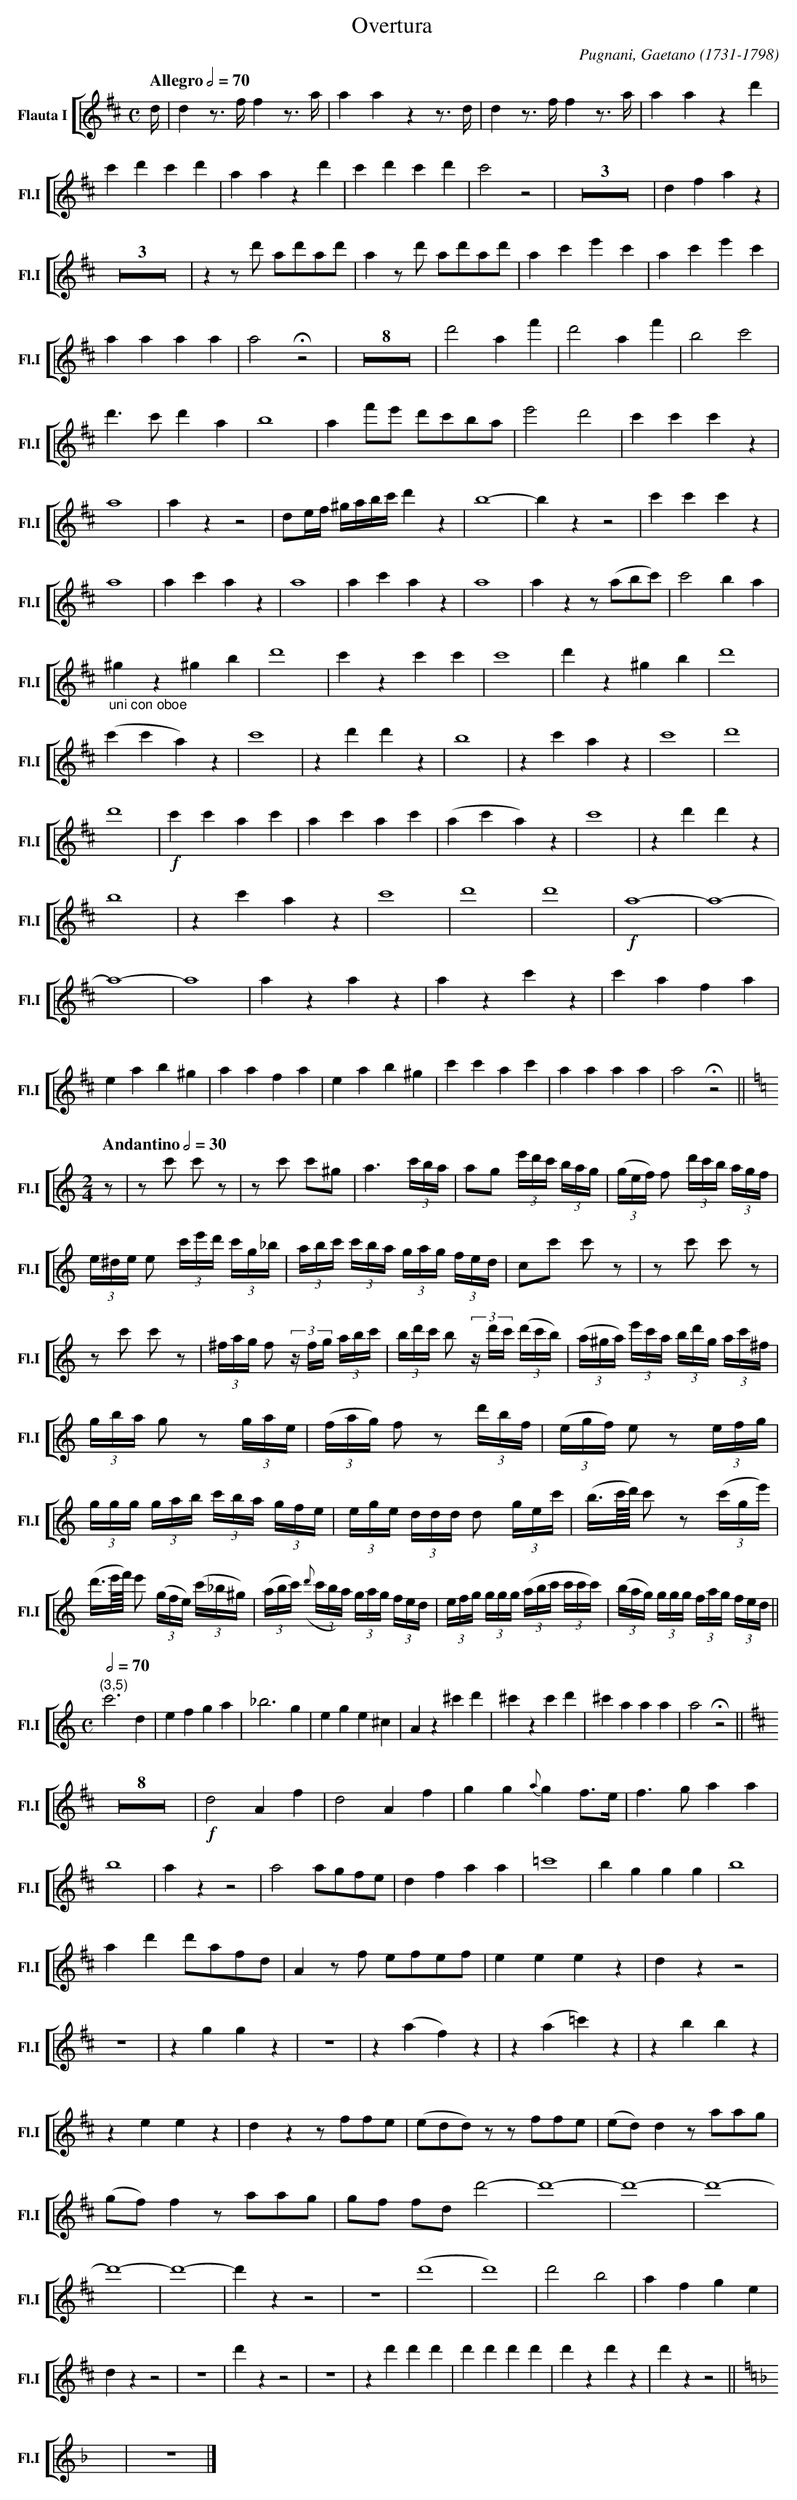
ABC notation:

X:1
T:Overtura
C:Pugnani, Gaetano (1731-1798)
M:C
L:1/4
K:D
V: 5 clef=treble name="Flauta I" sname="Fl.I"
%%staves [( 5 )]
[Q: "Allegro" 1/2=70] d// | d z/> f/ f z/> a/ | a a z z/> d/ | d z/> f/ f z/> a/ | a a z d' | \
      c' d' c' d' | a a z d' | c' d' c' d' | c'2 z2 | \
      Z3 | d f a z |Z3| z z/d'/ a/d'/a/d'/ | a z/d'/ a/d'/a/d'/ | \
      ac'e'c' |  ac'e'c' | aaaa | a2 !fermata!z2 | \
      Z8| d'2 af'|d'2 af'|b2c'2|d'>c'd'a|b4|af'/e'/ d'/c'/b/a/|e'2 d'2|c'c'c'z|a4|az1z2|d/e//f// ^g//a//b//c'//d'z | b4 -| b zz2 |c'c'c'z|a4|ac'az|a4|ac'az|a4|azz/(a/b/c'/)|c'2ba| \
     "_uni con oboe" ^g z ^g b | d'4 | \
      c' z c' c' | c'4 | d' z ^g b | d'4 | \
      (c' c' a) z | c'4 |zd'd'z|b4|zc'az|c'4|d'4|d'4|!f!c' c' a c' | a c' a c' | \
      (a c' a) z |c'4|zd'd'z|b4|zc'az|c'4|d'4|d'4|!f!a4 -| a4 -| a4 -| a4 | a z a z | a z c' z | \
      c' a f a | e a b ^g | a a f a | e a b ^g | \
      c' c' a c' | a a a a | a2 !fermata!z2 ||
[M:2/4] [K:C] [L:1/8] [Q: "Andantino" 1/2=30] z|zc' c'z|zc' c'^g|a3 (3c'/b/a/|ag (3e'/d'/c'/ (3b/a/g/|((3g/e/f/) f (3d'/c'/b/ (3a/g/f/ | (3e/^d/e/ e (3c'/e'/d'/ \
      (3c'/g/_b/|(3a/b/c'/ (3c'/b/a/ (3g/a/g/ (3f/e/d/| cc' c' z | z c' c' z | z c' c' z | \
      (3^f/a/g/ f (3z/f/g/ (3a/b/c'/ | (3b/d'/c'/ b (3z/d'/c'/ ((3d'/c'/b/) | ((3a/^g/a/) (3e'/c'/a/ (3b/d'/g/ (3a/c'/^f/ | (3g/b/a/ g z (3g/a/e/ | \
      ((3f/a/g/) f z (3d'/b/f/ | ((3e/g/f/) e z (3e/f/g/ | (3g/g/g/ (3g/a/b/ (3c'/b/a/ (3g/f/e/ | (3e/g/e/ (3d/d/d/ d (3g/e/c'/ | \
      (b3/4c'///d'///) c' z ((3c'/g/e'/) | (d'3/4e'///f'///) e' ((3g/f/e/) ((3c'/_b/^g/) | ((3a/b/c'/) ((3{d'}c'/b/a/) (3g/a/g/ (3f/e/d/ | (3e/f/g/ (3g/g/g/ ((3a/b/c'/ (3c'/c'/c'/) | \
      ((3b/a/g/) (3g/g/g/ (3f/a/g/ (3f/e/d/ ||
[M:C] [L:1/4] [Q:1/2=70] "(3,5)" c'2> d2 | e f g a | _b3 g | e g e ^c | A z ^c' d' | ^c' z c' d' | ^c' a a a | \
      a2!fermata!z2 ||
[K:D] Z8| !f!d2 A f | d2 A f | g g {a}g f/>e/ | \
      f>g a a | b4 | a z z2 | a2 a/g/f/e/ | \
      d f a a | =c'4 | b g g g | b4 | \
      a d' d'/a/f/d/ | A z/f/ e/f/e/f/ | e e e z | d z z2 | \
      z4 | z g g z | z4 | z (a f) z | \
      z (a =c') z | z b b z | z e e z | d z z/f/f/e/ | \
      (e/d/d/)z/ z/f/f/e/ | (e/d/) d z/a/a/g/ | (g/f/) f z/a/a/g/ | g/f/ f/d/ d'2-|d'4-|d'4-|d'4-|d'4-|d'4-|d'zz2|z4|(d'4|d'4)| d'2b2| afge | \
     dzz2 |z4| d'zz2| z4| zd'd'd'| d'd'd'd'| d'zd'z| d'zz2 ||
[K:F] [L:1/4] x3/8 | Z113 |]
